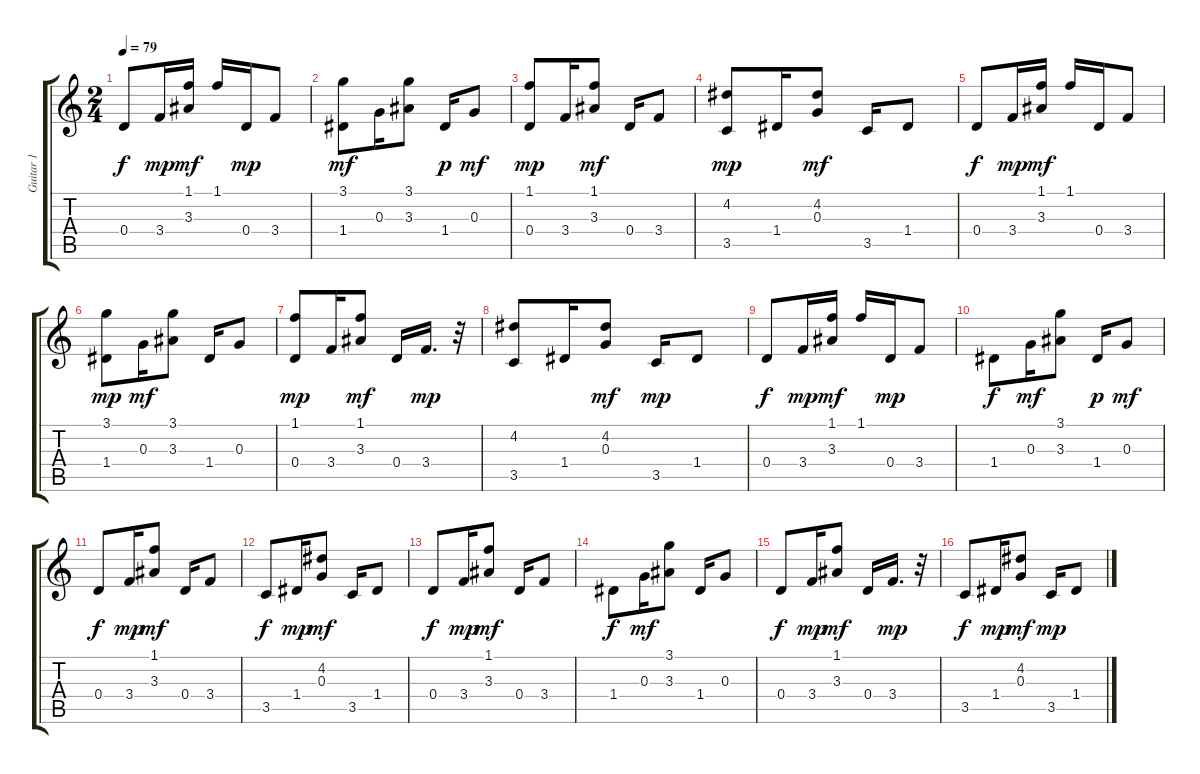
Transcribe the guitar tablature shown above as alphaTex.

\track ("Guitar 1" "Guitar 1") {instrument acousticguitarsteel}
\staff {score tabs}
\tuning (E4 B3 G3 D3 A2 E2) {hide}
\ts (2 4)
\tempo 79
\clef g2
\ks c
0.4.8{dy f} 3.4.16{dy mp} (1.1 3.3).16{dy mf} 1.1.16 0.4.16{dy mp} 3.4.8 |
(3.1 1.4).8{dy mf} 0.3.16 (3.1 3.3).8 1.4.16{dy p} 0.3.8{dy mf} |
(1.1 0.4).8{dy mp} 3.4.16 (1.1 3.3).8{dy mf} 0.4.16 3.4.8 |
(4.2 3.5).8{dy mp} 1.4.16 (4.2 0.3).8{dy mf} 3.5.16 1.4.8 |
0.4.8{dy f} 3.4.16{dy mp} (1.1 3.3).16{dy mf} 1.1.16 0.4.16 3.4.8 |
(3.1 1.4).8{dy mp} 0.3.16{dy mf} (3.1 3.3).8 1.4.16 0.3.8 |
(1.1 0.4).8{dy mp} 3.4.16 (1.1 3.3).8{dy mf} 0.4.16 3.4.16{d dy mp} r.32 |
(4.2 3.5).8 1.4.16 (4.2 0.3).8{dy mf} 3.5.16{dy mp} 1.4.8 |
0.4.8{dy f} 3.4.16{dy mp} (1.1 3.3).16{dy mf} 1.1.16 0.4.16{dy mp} 3.4.8 |
1.4.8{dy f} 0.3.16{dy mf} (3.1 3.3).8 1.4.16{dy p} 0.3.8{dy mf} |
0.4.8{dy f} 3.4.16{dy mp} (1.1 3.3).8{dy mf} 0.4.16 3.4.8 |
3.5.8{dy f} 1.4.16{dy mp} (4.2 0.3).8{dy mf} 3.5.16 1.4.8 |
0.4.8{dy f} 3.4.16{dy mp} (1.1 3.3).8{dy mf} 0.4.16 3.4.8 |
1.4.8{dy f} 0.3.16{dy mf} (3.1 3.3).8 1.4.16 0.3.8 |
0.4.8{dy f} 3.4.16{dy mp} (1.1 3.3).8{dy mf} 0.4.16 3.4.16{d dy mp} r.32 |
3.5.8{dy f} 1.4.16{dy mp} (4.2 0.3).8{dy mf} 3.5.16{dy mp} 1.4.8
